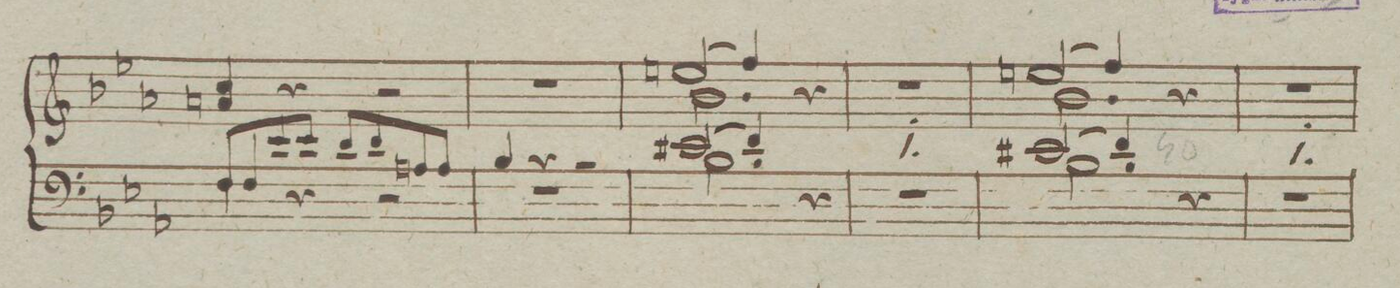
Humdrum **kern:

**kern	**dynam
*I"Organo	*
*clefF4	*
*k[b-e-a-]	*
*met(c)	*
*M4/4	*
*^	*
8F/L	4F\	.
8F/	.	.
8e-/	4r	.
8e-/J	.	.
8d/L	2r	.
8d/	.	.
8An/	.	.
8A/J	.	.
=37	=37	=37
4B-/	1r	.
4rB	.	.
2rB	.	.
=38	=38	=38
(2c#X/	2.B-\	.
4d/)	.	.
4r	4ryy	.
*v	*v	*
=39	=39
1r	.
=40	=40
*^	*
(2c#X/	2.B-\	.
4d/)	.	.
4r	4ryy	.
*v	*v	*
=41	=41
1r	.
=42	=42
*-	*-
